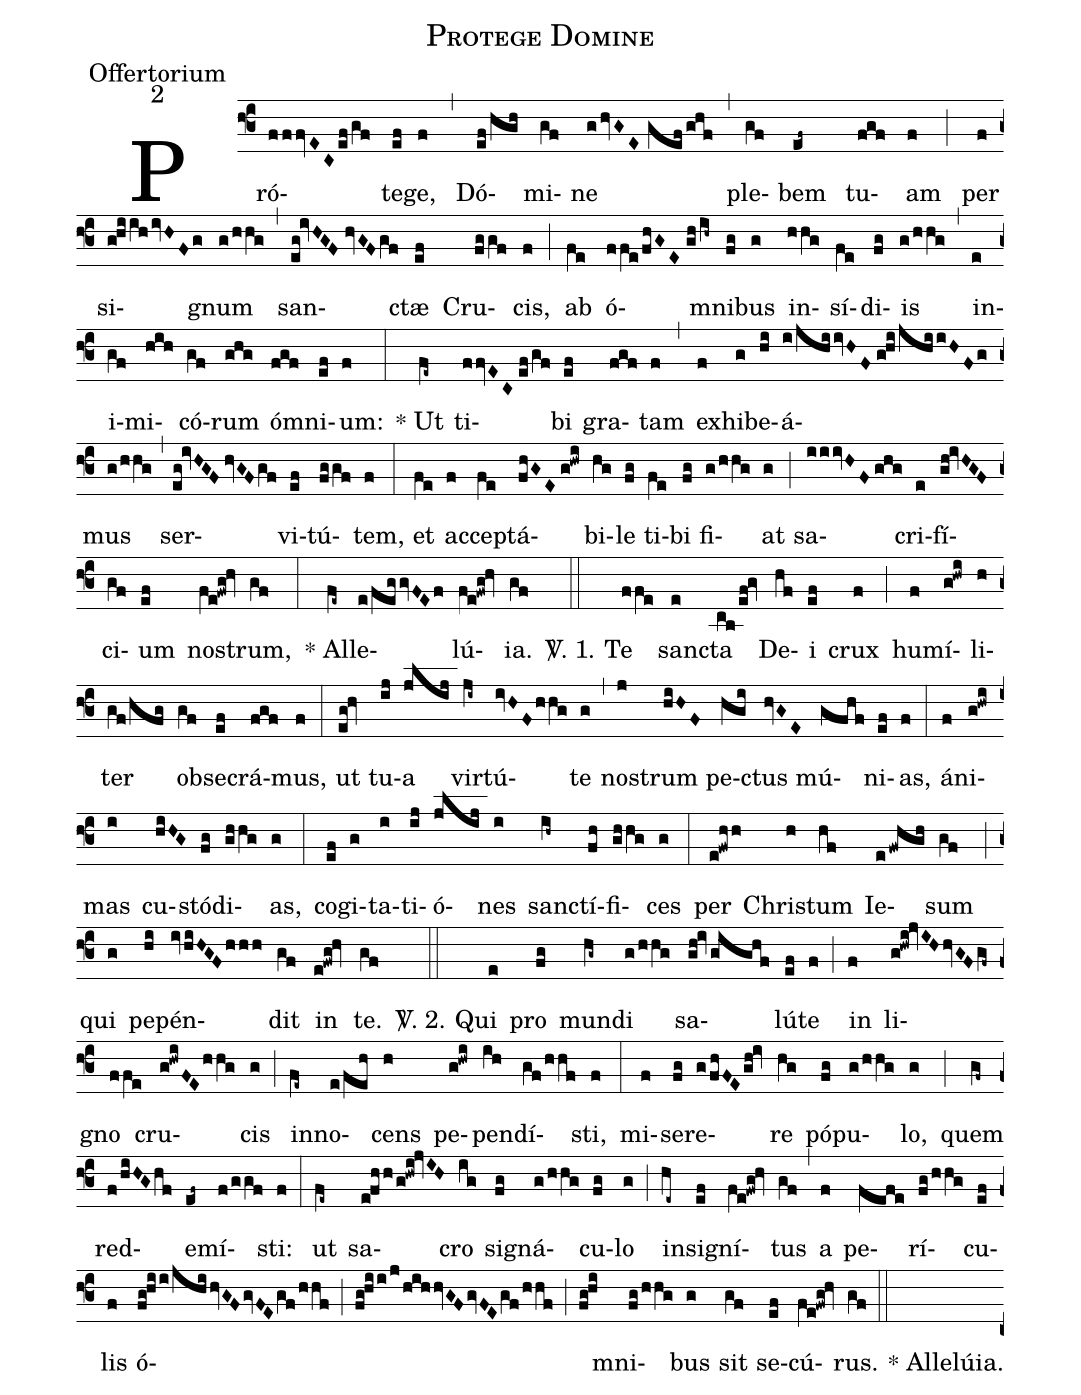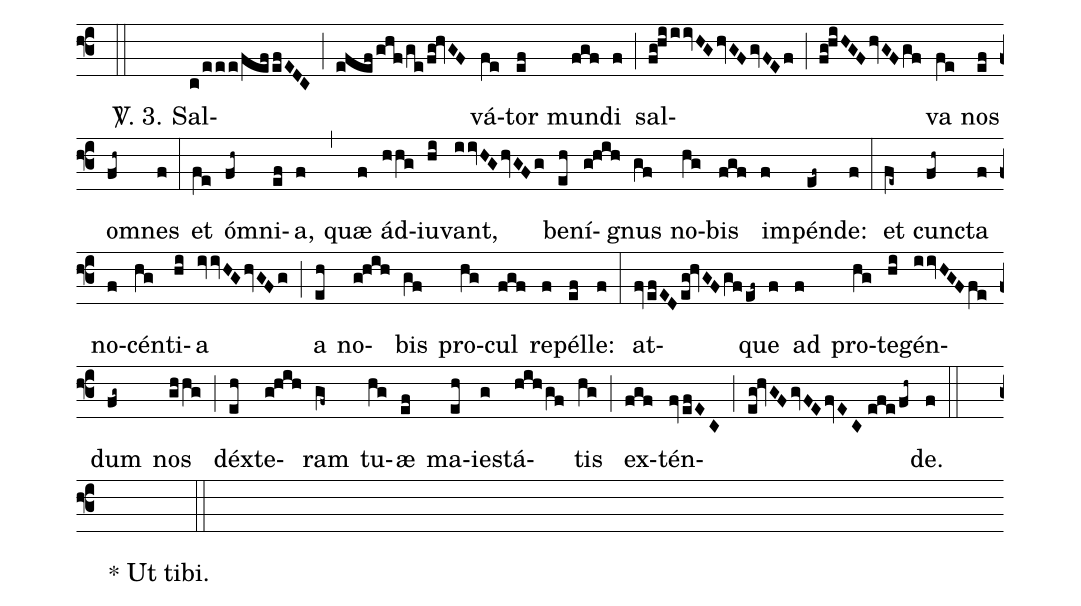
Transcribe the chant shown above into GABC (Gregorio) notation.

name:Protege Domine;
office-part:Offertorium;
mode:2;
%%
(f3)Pró(fffvECef/gf)te(ef)ge,(f) (,) Dó(ef/hgh)mi(gf)ne(g/hvGE//gef/ghf) (,) ple(gf)bem(ef~) tu(fgf)am(f) (;) per(f) si(ghiih/ivHFg)gnum(g/hhg) (,) san(eg!ivHGF//hvGFgf)ctæ(ef) Cru(fggf)cis,(f) (;) ab(fe) ó(ffe/fhGE//gh/ih~)mni(fg)bus(g) in(hhg)sí(fe)di(fg)is(g/hhg) (,) in(e)i(gf)mi(hih)có(gf)rum(ghg) ó(fgf)mni(ef)um:(f) (:)* Ut(fe~) ti(ffvEC//ef/gf)bi(ef) gra(fgf)tam(f) (,) ex(f)hi(g)be(hi)á(i/jhiivHF//ghi/jhiiHFg)mus(g/hhg) (,) ser(eg!ivHGF//hvGFgf)vi(ef)tú(fggf)tem,(f) (:) et(fe) ac(f)ce(fe)ptá(fhGE//g!hwi)bi(hg)le(fg) ti(fe)bi(fg) fi(g/hhg)at(g) (;) sa(iiivHF//ghg)cri(e)fí(gh!ivHGF)ci(gf)um(ef) no(fe!fwg!hv)strum,(gf) (:) * Al(fe~)le(e/feggvFEf)lú(fe!fwg!hv)ia.(gf) (::)
<sp>V/</sp>. 1. Te(ffe) san(e)cta(cb/ef!gv) De(hf)i(ef) crux(f) (;) hu(f)mí(g!hwi)li(h)ter(gf/hfg) ob(gf)se(ef)crá(fgf)mus,(f) (:) ut(eg!hv) tu(ij)a(jlij) vir(ji~)tú(ivHFhhg)te(g) (,) no(j)strum(hiHF) pe(hgi)ctus(hvGE) mú(gfhf)ni(ef)as,(f) (:) á(f)ni(g!hwi)mas(i) cu(hiHG)stó(fg)di(ghhg)as,(g) (:) co(ef)gi(g)ta(i)ti(ij)ó(jlij)nes(i) san(ih~)ctí(fh)fi(ghhg)ces(g) (:) per(e!fwhh) Chri(h)stum(hf) Ie(efwhgh)sum(gf) (;) qui(g) pe(hi)pén(ivhiHGFhhh)dit(gf) in(e!fwg!hv) te.(gf) (::)
<sp>V/</sp>. 2. Qui(e) pro(fg) mun(hg~)di(g/hhg) sa(gh!iv/gighf)lú(ef)te(f) (;) in(f) li(g!hwi!jvIHhvGFgf~)gno(ffe) cru(g!hwiFEhhg)cis(g) (;) in(fe~)no(e/feh)cens(h) pe(g!hwi)pen(ih)dí(gf/hhf)sti,(f) (:) mi(f)se(fg)re(g/fhFEgh!iv)re(hg) pó(fg)pu(g/hhg)lo,(g) (;) quem(gf~) red(f/hiHGhf)e(ef~)mí(f/ggf)sti:(f) (:) ut(fe~) sa(efhh/g!hwi!jvIH)cro(ig) si(fg)gná(g/hhg)cu(fg)lo(g) (;) in(he~)si(ef)gní(fe!fwg!hv)tus(gf) (,) a(f) pe(fefe)rí(fg/hhg)cu(ef)lis(f) ó(fg!hii/jhi/hvGFgvFEgf/hhf)(;)(fg!hii/j/hihhvGFgvFEgf/hhf)(;)(fg!hi)mni(fg/hhg)bus(g) sit(gf) se(ef)cú(fe!fwg!hv)rus.(gf) (::) ()* Allelúia.() (::)
<sp>V/</sp>. 3. Sal(c/eee/fef/efEDC)(;)(efef/ghf/ge/fg!hvGF)vá(fe)tor(ef) mun(fgf)di(f) (;) sal(fg!hiiivHGhvGFgvFEf)(;)(fg!hiHGF/hvGFgf)va(fe) nos(ef) o(fh~)mnes(f) (:) et(fe) ó(fh~)mni(ef)a,(f) (,) quæ(f) ád(hhg)iu(hi)vant,(iivHG/hvGFg) be(eh)ní(g!hih)gnus(gf) no(hg)bis(fgf) im(f)pén(ef~)de:(f) (:) et(fe~) cun(fh~)cta(f) no(f)cén(hg)ti(hi)a(ivvHGhvGFg) (;) a(eh) no(g!hih)bis(gf) pro(hg)cul(fgf) re(f)pél(ef)le:(f) (:) at(fv/efEDeg!hvGFgf/ef~)que(f) ad(f) pro(hg)te(hi)gén(iivHGFfe)dum(fg~) nos(ghhg) (;) déx(eh)te(g!hih)ram(gf~) tu(hg)æ(ef) ma(eh)ie(g)stá(hih/gf)tis(hg) (;) ex(fgf)tén(fvefEC)(;)(eg!hvGFgvFEfvEC//efe/fh~)de.(f) (::) ()* Ut tibi.() (::)
